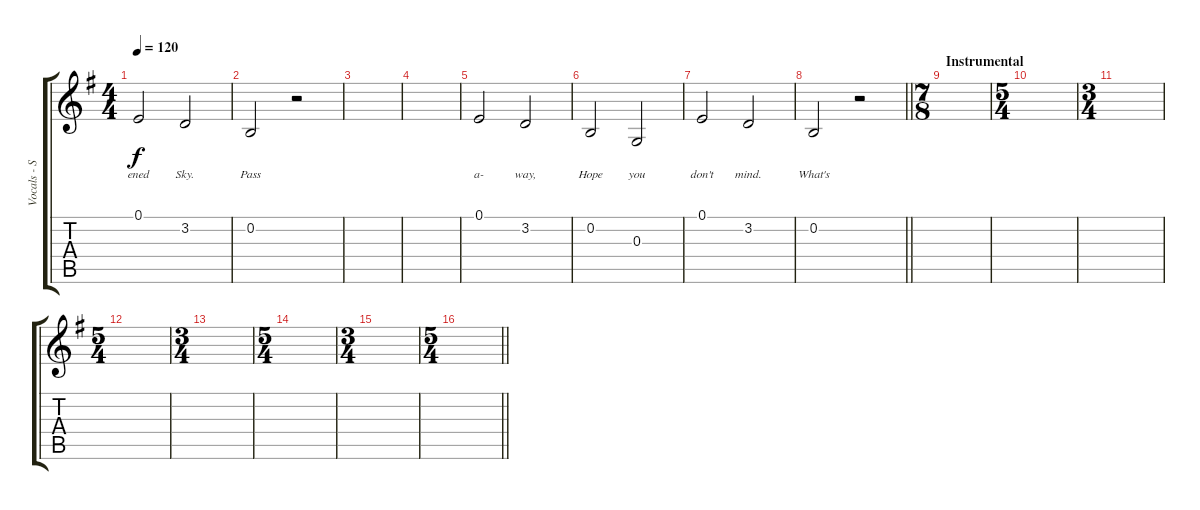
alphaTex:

\track ("Vocals - Simon Neil" "Vocals - S") {instrument altosax}
\staff {score tabs}
\tuning (E4 B3 G3 D3 A2 E2) {hide}
\ts (4 4)
\tempo 120
\clef g2
\ks eminor
0.1.2{lyrics (0 "ened") lyrics (1 "") lyrics (2 "") lyrics (3 "") lyrics (4 "") dy f} 3.2.2{lyrics (0 "Sky.") lyrics (1 "") lyrics (2 "") lyrics (3 "") lyrics (4 "")} |
0.2.2{lyrics (0 "Pass") lyrics (1 "") lyrics (2 "") lyrics (3 "") lyrics (4 "")} r.2 |
|
|
0.1.2{lyrics (0 "a-") lyrics (1 "") lyrics (2 "") lyrics (3 "") lyrics (4 "")} 3.2.2{lyrics (0 "way,") lyrics (1 "") lyrics (2 "") lyrics (3 "") lyrics (4 "")} |
0.2.2{lyrics (0 "Hope") lyrics (1 "") lyrics (2 "") lyrics (3 "") lyrics (4 "")} 0.3.2{lyrics (0 "you") lyrics (1 "") lyrics (2 "") lyrics (3 "") lyrics (4 "")} |
0.1.2{lyrics (0 "don't") lyrics (1 "") lyrics (2 "") lyrics (3 "") lyrics (4 "")} 3.2.2{lyrics (0 "mind.") lyrics (1 "") lyrics (2 "") lyrics (3 "") lyrics (4 "")} |
\barLineRight lightlight
0.2.2{lyrics (0 "What's") lyrics (1 "") lyrics (2 "") lyrics (3 "") lyrics (4 "")} r.2 |
\ts (7 8)
\section ("" "Instrumental")
|
\ts (5 4)
|
\ts (3 4)
|
\ts (5 4)
|
\ts (3 4)
|
\ts (5 4)
|
\ts (3 4)
|
\ts (5 4)
\barLineRight lightlight
